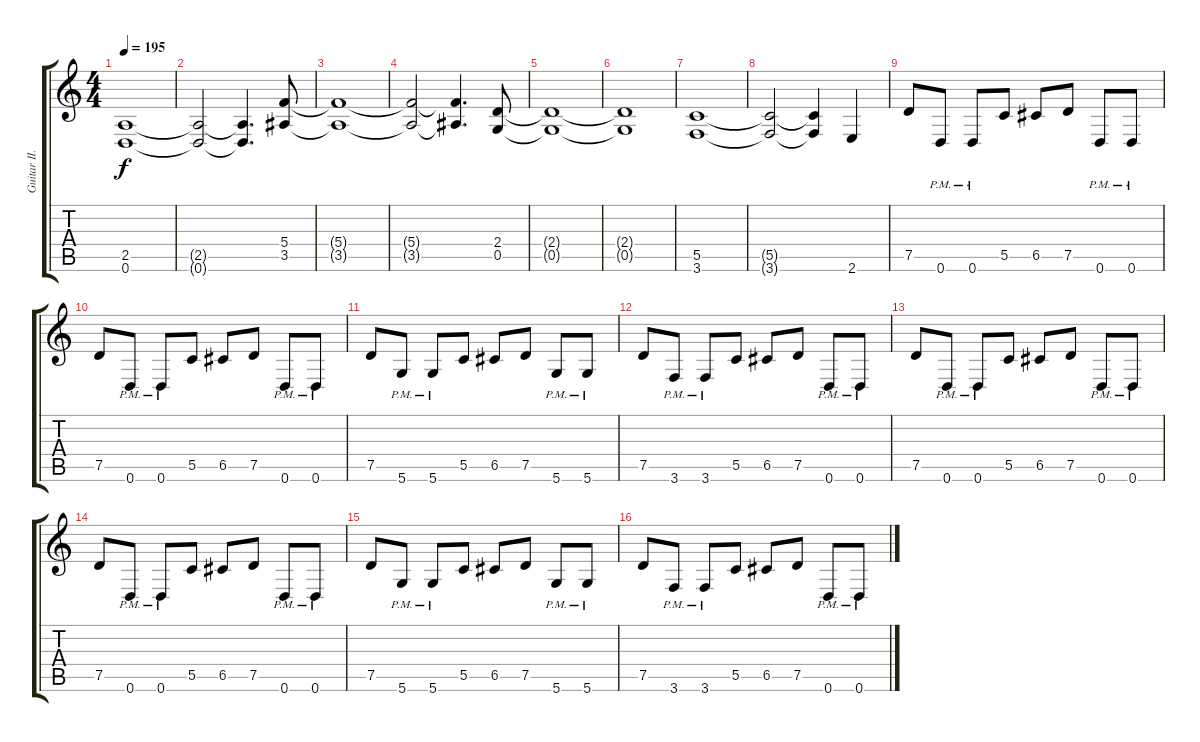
\track ("Guitar II." "Guitar II.") {instrument distortionguitar}
\staff {score tabs}
\tuning (D4 A3 F3 C3 G2 D2) {hide}
\ts (4 4)
\tempo 195
\clef g2
\ks c
(2.5 0.6).1{dy f} |
(2.5{t} 0.6{t}).2 (2.5{t} 0.6{t}).4{d} (5.4 3.5).8 |
(5.4{t} 3.5{t}).1 |
(5.4{t} 3.5{t}).2 (5.4{t} 3.5{t}).4{d} (2.4 0.5).8 |
(2.4{t} 0.5{t}).1 |
(2.4{t} 0.5{t}).1 |
(5.5 3.6).1 |
(5.5{t} 3.6{t}).2 (5.5{t} 3.6{t}).4 2.6.4 |
7.5.8 0.6{pm}.8 0.6{pm}.8 5.5.8 6.5.8 7.5.8 0.6{pm}.8 0.6{pm}.8 |
7.5.8 0.6{pm}.8 0.6{pm}.8 5.5.8 6.5.8 7.5.8 0.6{pm}.8 0.6{pm}.8 |
7.5.8 5.6{pm}.8 5.6{pm}.8 5.5.8 6.5.8 7.5.8 5.6{pm}.8 5.6{pm}.8 |
7.5.8 3.6{pm}.8 3.6{pm}.8 5.5.8 6.5.8 7.5.8 0.6{pm}.8 0.6{pm}.8 |
7.5.8 0.6{pm}.8 0.6{pm}.8 5.5.8 6.5.8 7.5.8 0.6{pm}.8 0.6{pm}.8 |
7.5.8 0.6{pm}.8 0.6{pm}.8 5.5.8 6.5.8 7.5.8 0.6{pm}.8 0.6{pm}.8 |
7.5.8 5.6{pm}.8 5.6{pm}.8 5.5.8 6.5.8 7.5.8 5.6{pm}.8 5.6{pm}.8 |
7.5.8 3.6{pm}.8 3.6{pm}.8 5.5.8 6.5.8 7.5.8 0.6{pm}.8 0.6{pm}.8
